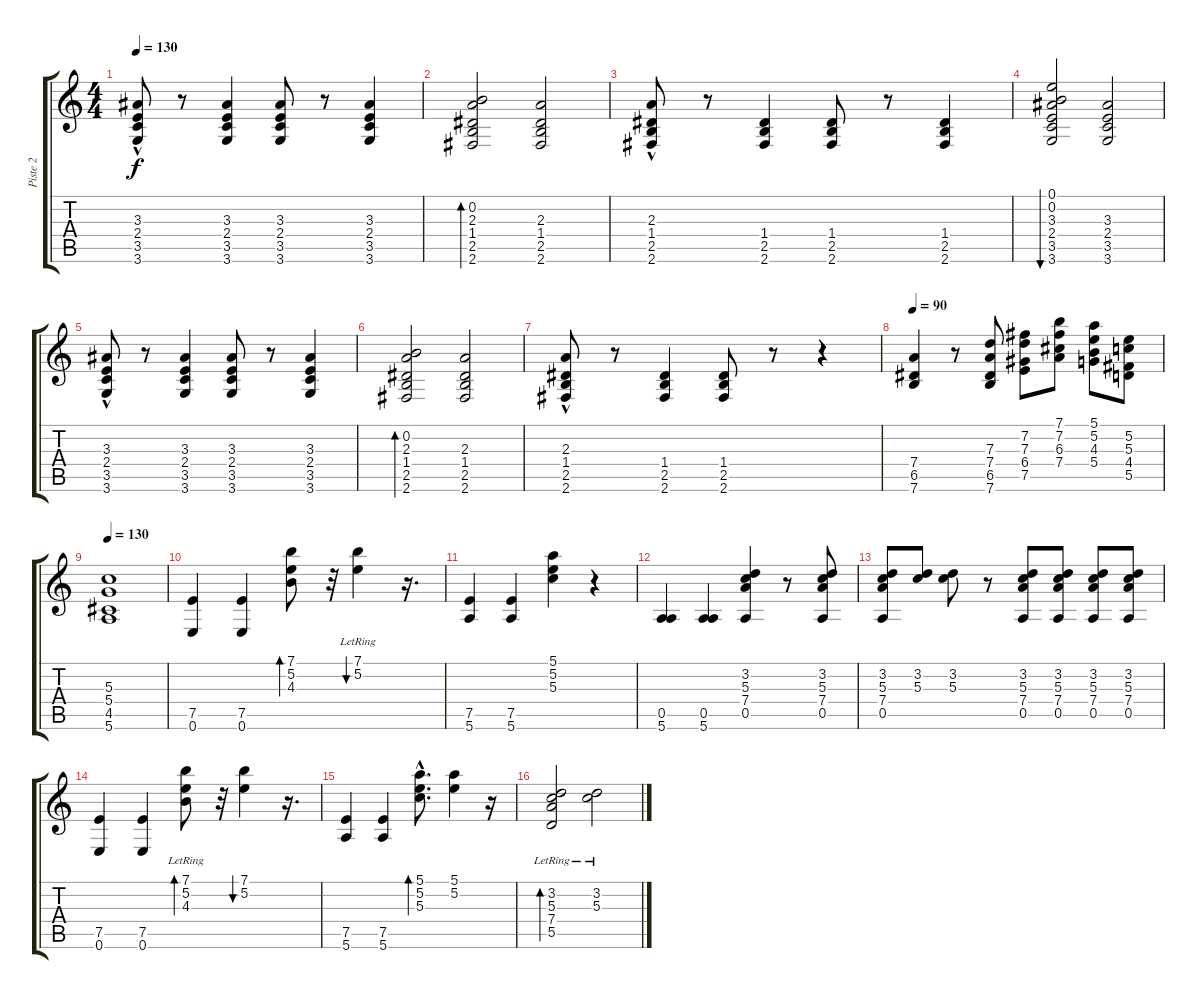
\track ("Piste 2" "Piste 2") {instrument acousticguitarsteel}
\staff {score tabs}
\tuning (E4 B3 G3 D3 A2 E2) {hide}
\ts (4 4)
\tempo 130
\clef g2
\ks c
(3.3 2.4 3.5{hac} 3.6).8{dy f} r.8 (3.3 2.4 3.5 3.6).4 (3.3 2.4 3.5 3.6).8 r.8 (3.3 2.4 3.5 3.6).4 |
(0.2 2.3 1.4 2.5 2.6).2{bd 120} (2.3 1.4 2.5 2.6).2 |
(2.3 1.4 2.5{hac} 2.6).8 r.8 (1.4 2.5 2.6).4 (1.4 2.5 2.6).8 r.8 (1.4 2.5 2.6).4 |
(0.1 0.2 3.3 2.4 3.5 3.6).2{bu 120} (3.3 2.4 3.5 3.6).2 |
(3.3 2.4 3.5{hac} 3.6).8 r.8 (3.3 2.4 3.5 3.6).4 (3.3 2.4 3.5 3.6).8 r.8 (3.3 2.4 3.5 3.6).4 |
(0.2 2.3 1.4 2.5 2.6).2{bd 120} (2.3 1.4 2.5 2.6).2 |
(2.3 1.4 2.5{hac} 2.6).8 r.8 (1.4 2.5 2.6).4 (1.4 2.5 2.6).8 r.8 r.4 |
\tempo 90
(7.4 6.5 7.6).4 r.8 (7.3 7.4 6.5 7.6).8 (7.2 7.3 6.4 7.5).8 (7.1 7.2 6.3 7.4).8 (5.1 5.2 4.3 5.4).8 (5.2 5.3 4.4 5.5).8 |
\tempo 130
(5.3 5.4 4.5 5.6).1 |
(7.5 0.6).4 (7.5 0.6).4 (7.1 5.2 4.3).8{bd 30} r.32 (7.1{lr} 5.2{lr}).4{bu 30} r.16{d} |
(7.5 5.6).4 (7.5 5.6).4 (5.1 5.2 5.3).4 r.4 |
(0.5 5.6).4 (0.5 5.6).4 (3.2 5.3 7.4 0.5).4 r.8 (3.2 5.3 7.4 0.5).8 |
(3.2 5.3 7.4 0.5).8 (3.2 5.3).8 (3.2 5.3).8 r.8 (3.2 5.3 7.4 0.5).8 (3.2 5.3 7.4 0.5).8 (3.2 5.3 7.4 0.5).8 (3.2 5.3 7.4 0.5).8 |
(7.5 0.6).4 (7.5 0.6).4 (7.1{lr} 5.2{lr} 4.3).8{bd 30} r.32 (7.1 5.2).4{bu 30} r.16{d} |
(7.5 5.6).4 (7.5 5.6).4 (5.1{hac} 5.2{hac} 5.3{hac}).8{d bd 60} (5.1 5.2).4 r.16 |
(3.2{lr} 5.3{lr} 7.4{lr} 5.5{lr}).2{bd 240} (3.2{lr} 5.3{lr}).2
